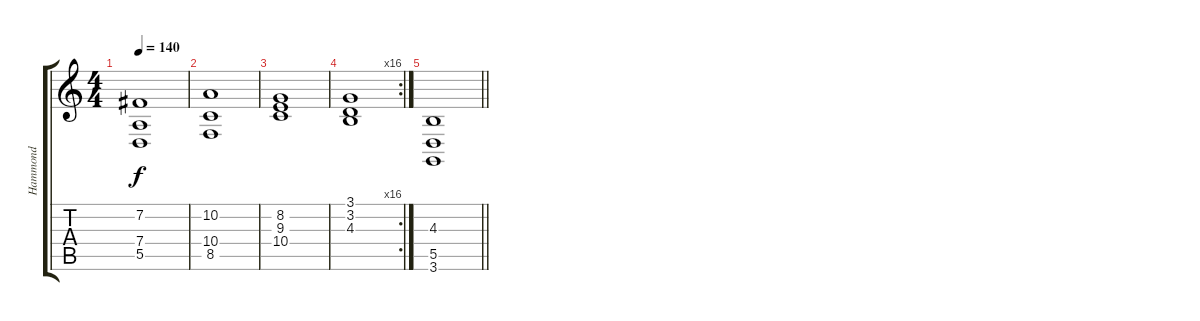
\track ("Hammond" "Hammond") {instrument rockorgan}
\staff {score tabs}
\tuning (E4 B3 G3 D3 A2 E2) {hide}
\ts (4 4)
\tempo 140
\clef g2
\ks c
(7.2 7.4 5.5).1{dy f} |
(10.2 10.4 8.5).1 |
(8.2 9.3 10.4).1 |
\rc 16
(3.1 3.2 4.3).1 |
\barLineRight lightlight
(4.3 5.5 3.6).1
